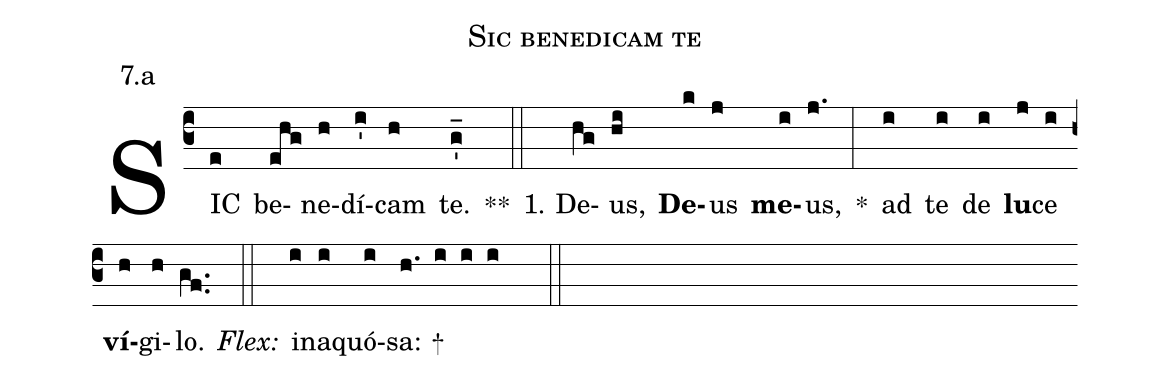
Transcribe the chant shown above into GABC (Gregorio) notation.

name:Sic benedicam te;
office-part:Antiphona;
mode:1;
annotation: 7.a;
%%
(c3) SIC(e) be(ehg)ne(h)dí(i')cam(h) te.(g'_) **(::)
1. De(hg)us,(hi) <b>De</b>(k)us(j) <b>me</b>(i)us,(j.) *(:) ad(i) te(i) de(i) <b>lu</b>(j)ce(i) <b>ví</b>(h)gi(h)lo.(gf..) <i>Flex:</i>(::)  in(i)a(i)quó(i)sa: +(h. i i i  ::)
